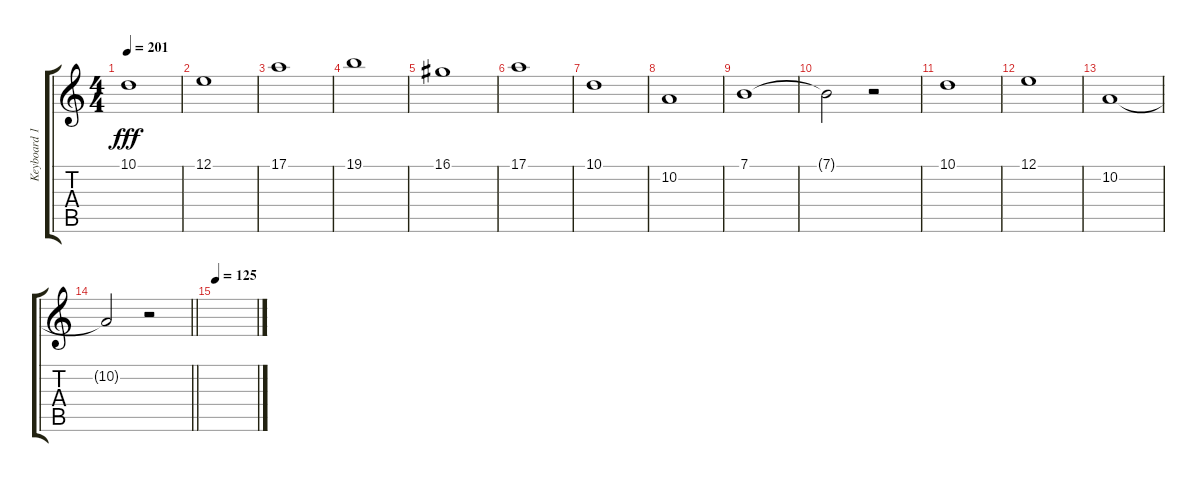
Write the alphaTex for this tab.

\track ("Keyboard 1" "Keyboard 1") {instrument lead8bassandlead}
\staff {score tabs}
\tuning (E4 B3 G3 D3 A2 E2) {hide}
\ts (4 4)
\tempo 201
\clef g2
\ks c
10.1.1{dy fff} |
12.1.1 |
17.1.1 |
19.1.1 |
16.1.1 |
17.1.1 |
10.1.1 |
10.2.1 |
7.1.1 |
7.1{t}.2 r.2 |
10.1.1 |
12.1.1 |
10.2.1 |
\barLineRight lightlight
10.2{t}.2 r.2 |
\tempo 125
